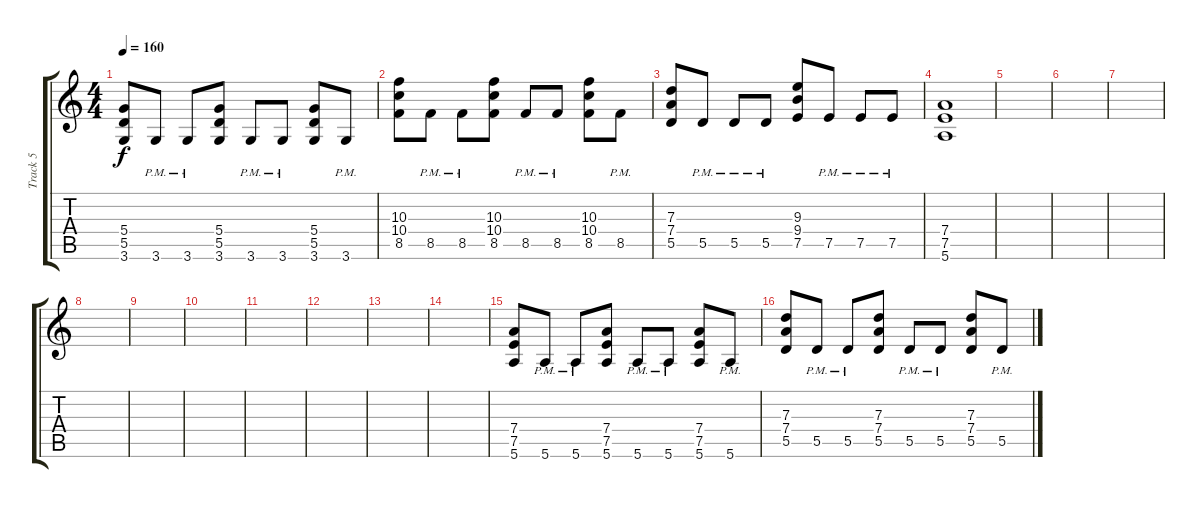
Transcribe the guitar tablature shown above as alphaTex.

\track ("Track 5" "Track 5") {instrument overdrivenguitar}
\staff {score tabs}
\tuning (E4 B3 G3 D3 A2 E2) {hide}
\ts (4 4)
\tempo 160
\clef g2
\ks c
(5.4 5.5 3.6).8{dy f} 3.6{pm}.8 3.6{pm}.8 (5.4 5.5 3.6).8 3.6{pm}.8 3.6{pm}.8 (5.4 5.5 3.6).8 3.6{pm}.8 |
(10.3 10.4 8.5).8 8.5{pm}.8 8.5{pm}.8 (10.3 10.4 8.5).8 8.5{pm}.8 8.5{pm}.8 (10.3 10.4 8.5).8 8.5{pm}.8 |
(7.3 7.4 5.5).8 5.5{pm}.8 5.5{pm}.8 5.5{pm}.8 (9.3 9.4 7.5).8 7.5{pm}.8 7.5{pm}.8 7.5{pm}.8 |
(7.4 7.5 5.6).1 |
|
|
|
|
|
|
|
|
|
|
(7.4 7.5 5.6).8 5.6{pm}.8 5.6{pm}.8 (7.4 7.5 5.6).8 5.6{pm}.8 5.6{pm}.8 (7.4 7.5 5.6).8 5.6{pm}.8 |
(7.3 7.4 5.5).8 5.5{pm}.8 5.5{pm}.8 (7.3 7.4 5.5).8 5.5{pm}.8 5.5{pm}.8 (7.3 7.4 5.5).8 5.5{pm}.8
